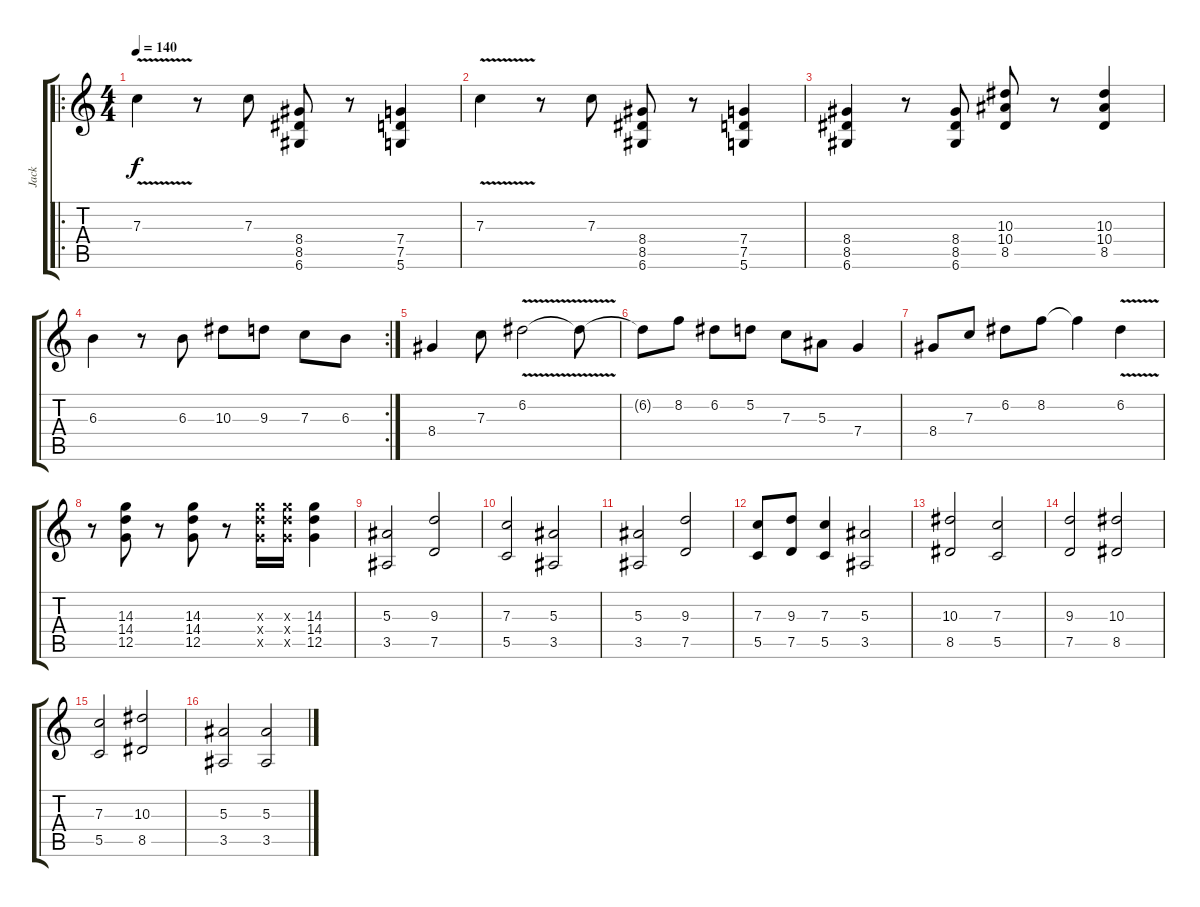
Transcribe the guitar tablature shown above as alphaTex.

\track ("Jack" "Jack") {instrument distortionguitar}
\staff {score tabs}
\tuning (D4 A3 F3 C3 G2 D2) {hide}
\ro
\ts (4 4)
\tempo 140
\clef g2
\ks c
7.3{v}.4{dy f} r.8 7.3.8 (8.4 8.5 6.6).8 r.8 (7.4 7.5 5.6).4 |
7.3{v}.4 r.8 7.3.8 (8.4 8.5 6.6).8 r.8 (7.4 7.5 5.6).4 |
(8.4 8.5 6.6).4 r.8 (8.4 8.5 6.6).8 (10.3 10.4 8.5).8 r.8 (10.3 10.4 8.5).4 |
\rc 2
6.3.4 r.8 6.3.8 10.3.8 9.3.8 7.3.8 6.3.8 |
8.4.4 7.3.8 6.2{v}.2 6.2{t}.8 |
6.2{t}.8 8.2.8 6.2.8 5.2.8 7.3.8 5.3.8 7.4.4 |
8.4.8 7.3.8 6.2.8 8.2.8 8.2{t}.4 6.2{v}.4 |
r.8 (14.3 14.4 12.5).8 r.8 (14.3 14.4 12.5).8 r.8 (14.3{x} 14.4{x} 12.5{x}).16 (14.3{x} 14.4{x} 12.5{x}).16 (14.3 14.4 12.5).4 |
(5.3 3.5).2 (9.3 7.5).2 |
(7.3 5.5).2 (5.3 3.5).2 |
(5.3 3.5).2 (9.3 7.5).2 |
(7.3 5.5).8 (9.3 7.5).8 (7.3 5.5).4 (5.3 3.5).2 |
(10.3 8.5).2 (7.3 5.5).2 |
(9.3 7.5).2 (10.3 8.5).2 |
(7.3 5.5).2 (10.3 8.5).2 |
(5.3 3.5).2 (5.3 3.5).2
